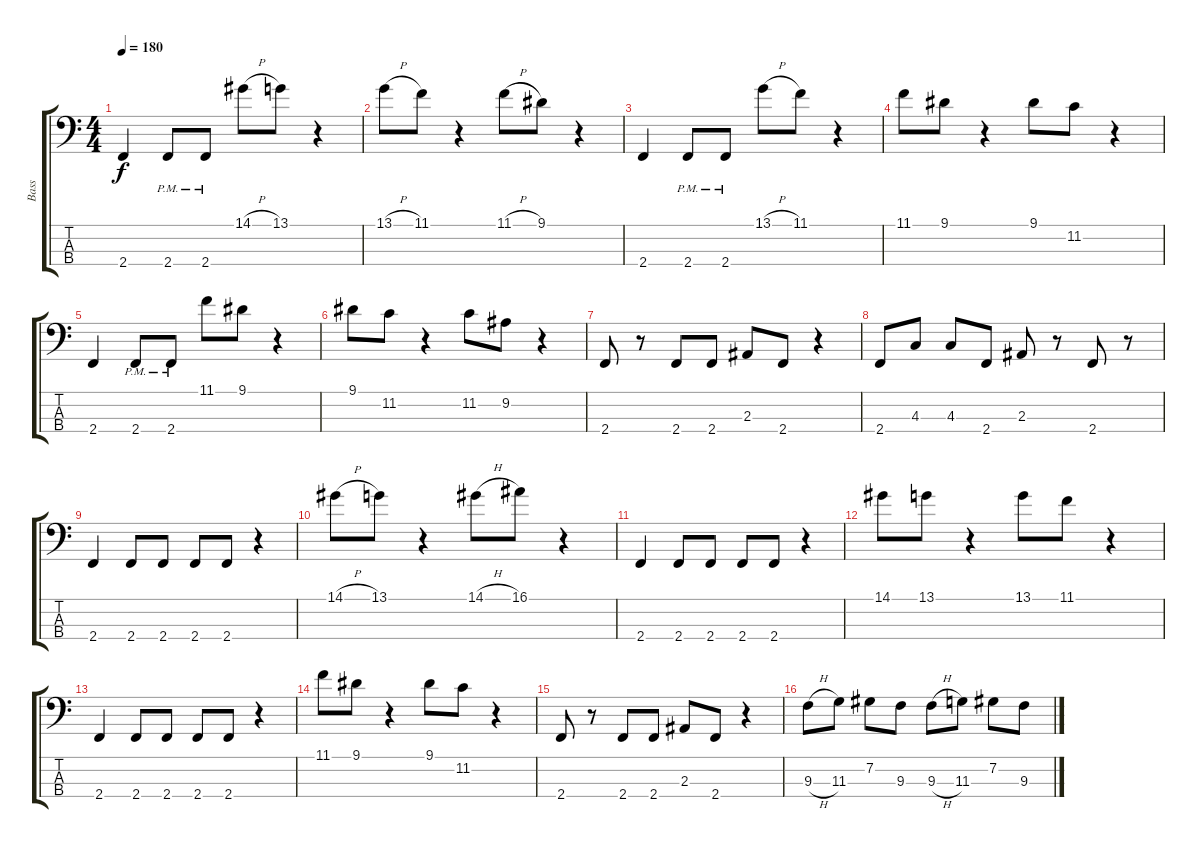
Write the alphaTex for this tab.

\track ("Bass" "Bass") {instrument electricbassfinger}
\staff {score tabs}
\tuning (Gb2 Db2 Ab1 Eb1) {hide}
\ts (4 4)
\tempo 180
\clef f4
\ks c
2.4.4{dy f} 2.4{pm}.8 2.4{pm}.8 14.1{h}.8 13.1.8 r.4 |
13.1{h}.8 11.1.8 r.4 11.1{h}.8 9.1.8 r.4 |
2.4.4 2.4{pm}.8 2.4{pm}.8 13.1{h}.8 11.1.8 r.4 |
11.1.8 9.1.8 r.4 9.1.8 11.2.8 r.4 |
2.4.4 2.4{pm}.8 2.4{pm}.8 11.1.8 9.1.8 r.4 |
9.1.8 11.2.8 r.4 11.2.8 9.2.8 r.4 |
2.4.8 r.8 2.4.8 2.4.8 2.3.8 2.4.8 r.4 |
2.4.8 4.3.8 4.3.8 2.4.8 2.3.8 r.8 2.4.8 r.8 |
2.4.4 2.4.8 2.4.8 2.4.8 2.4.8 r.4 |
14.1{h}.8 13.1.8 r.4 14.1{h}.8 16.1.8 r.4 |
2.4.4 2.4.8 2.4.8 2.4.8 2.4.8 r.4 |
14.1.8 13.1.8 r.4 13.1.8 11.1.8 r.4 |
2.4.4 2.4.8 2.4.8 2.4.8 2.4.8 r.4 |
11.1.8 9.1.8 r.4 9.1.8 11.2.8 r.4 |
2.4.8 r.8 2.4.8 2.4.8 2.3.8 2.4.8 r.4 |
9.3{h}.8 11.3.8 7.2.8 9.3.8 9.3{h}.8 11.3.8 7.2.8 9.3.8
